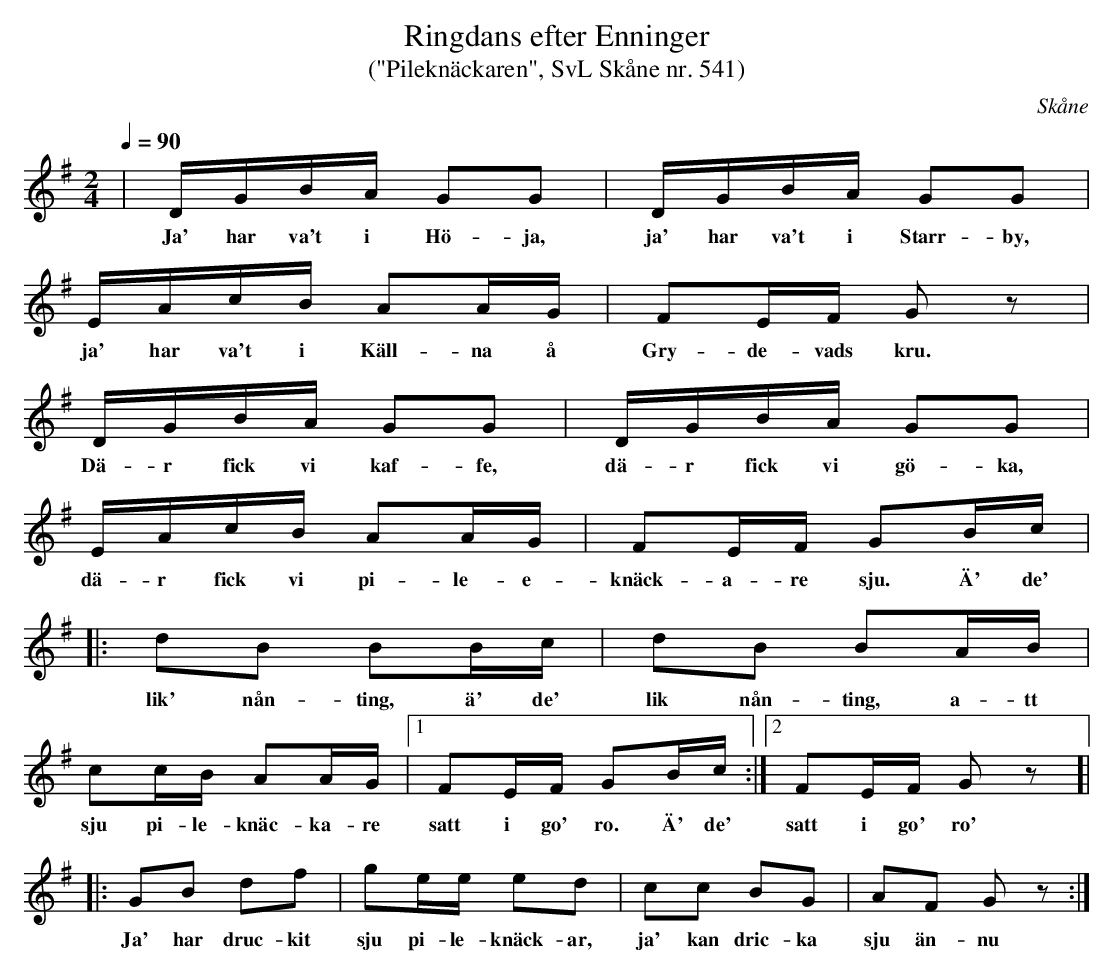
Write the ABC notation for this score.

X:1
T:Ringdans efter Enninger
T:("Pileknäckaren", SvL Skåne nr. 541)
O:Skåne
M:2/4
L:1/16
Q:1/4=90
K:G
| DGBA G2G2 | DGBA G2G2 |
w:Ja' har va't i Hö-ja, ja' har va't i Starr-by,
EAcB A2AG |F2EF G2 z2 |
w:ja' har va't i Käll-na å Gry-de-vads kru.
DGBA G2G2 | DGBA G2G2 |
w:Dä-r fick vi kaf-fe, dä-r fick vi gö-ka,
EAcB A2AG | F2EF G2Bc |
w:dä-r fick vi pi-le-e-knäck-a-re sju. Ä' de'
|: d2B2 B2Bc | d2B2 B2AB |
w:lik' nån-ting, ä' de' lik nån-ting, a-tt
c2cB A2AG |[1 F2EF G2Bc  :|[2 F2EF G2 z2 ]|
w:sju pi-le-knäc-ka-re satt i go' ro. Ä' de' satt i go' ro'
|: G2B2 d2f2 | g2ee e2d2 | c2c2 B2G2 | A2F2 G2 z2 :|
w:Ja' har druc-kit sju pi-le-knäck-ar, ja' kan dric-ka sju än-nu
